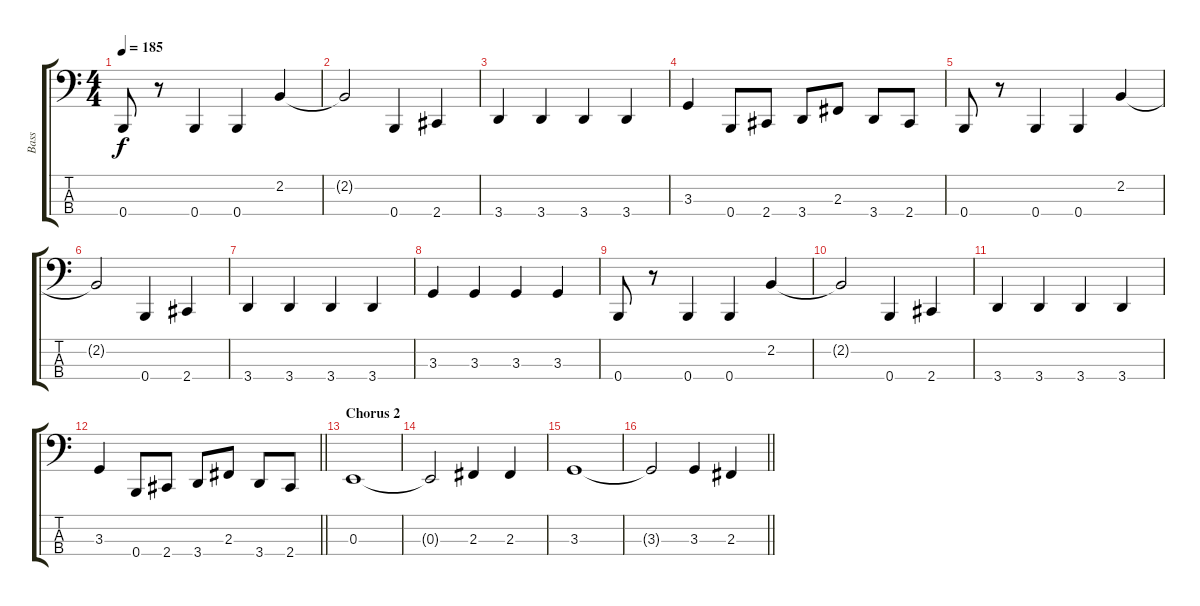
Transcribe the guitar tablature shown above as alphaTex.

\track ("Bass" "Bass") {instrument electricbassfinger}
\staff {score tabs}
\tuning (D2 A1 E1 B0) {hide}
\ts (4 4)
\tempo 185
\clef f4
\ks c
0.4.8{dy f} r.8 0.4.4 0.4.4 2.2.4 |
2.2{t}.2 0.4.4 2.4.4 |
3.4.4 3.4.4 3.4.4 3.4.4 |
3.3.4 0.4.8 2.4.8 3.4.8 2.3.8 3.4.8 2.4.8 |
0.4.8 r.8 0.4.4 0.4.4 2.2.4 |
2.2{t}.2 0.4.4 2.4.4 |
3.4.4 3.4.4 3.4.4 3.4.4 |
3.3.4 3.3.4 3.3.4 3.3.4 |
0.4.8 r.8 0.4.4 0.4.4 2.2.4 |
2.2{t}.2 0.4.4 2.4.4 |
3.4.4 3.4.4 3.4.4 3.4.4 |
\barLineRight lightlight
3.3.4 0.4.8 2.4.8 3.4.8 2.3.8 3.4.8 2.4.8 |
\section ("" "Chorus 2")
0.3.1 |
0.3{t}.2 2.3.4 2.3.4 |
3.3.1 |
\barLineRight lightlight
3.3{t}.2 3.3.4 2.3.4
